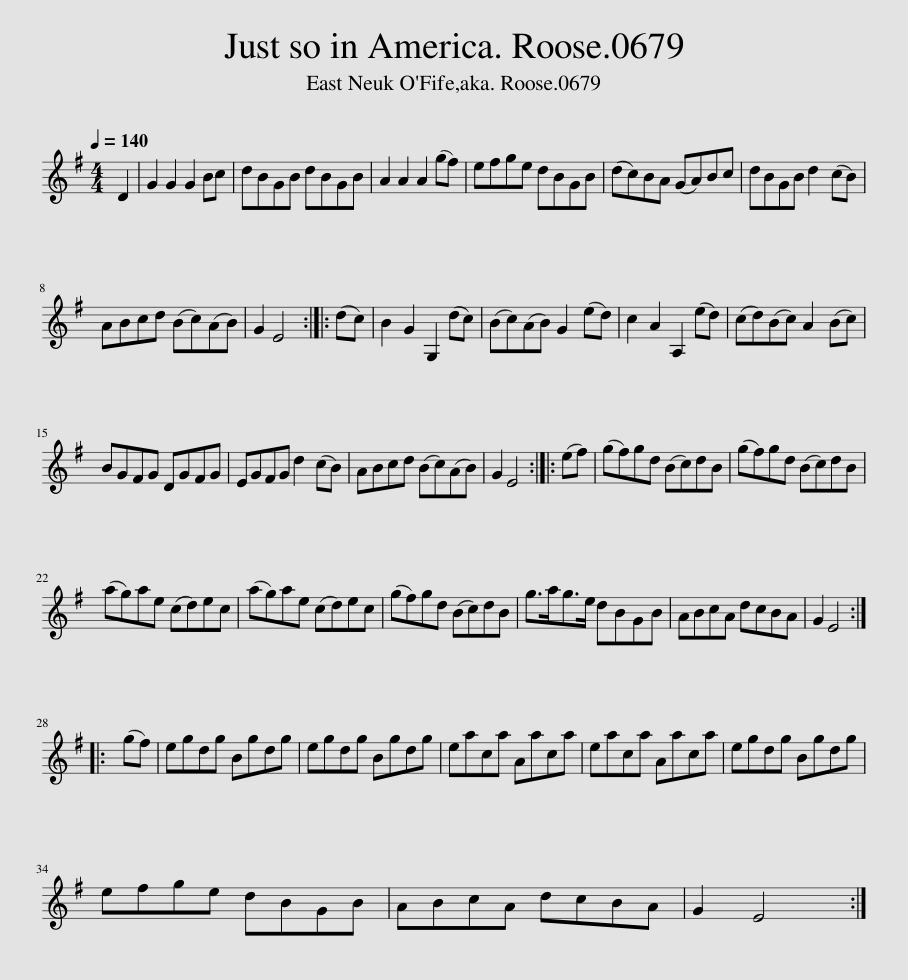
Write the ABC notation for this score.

X:1
L:1/8
Q:1/4=140
M:4/4
I:linebreak $
K:Emin
V:1 treble
V:1
 D2 | G2 G2 G2 Bc | dBGB dBGB | A2 A2 A2 (gf) | efge dBGB | %5
 (dc)BA (GA)Bc | dBGB d2 (cB) |$ ABcd (Bc)(AB) | G2 E4 :: (dc) | %10
 B2 G2 G,2 (dc) | (Bc)(AB) G2 (ed) | c2 A2 A,2 (ed) | (cd)(Bc) A2 (Bc) |$ BGFG DGFG | %15
 EGFG d2 (cB) | ABcd (Bc)(AB) | G2 E4 :: (ef) | (gf)gd (Bc)dB | %20
 (gf)gd (Bc)dB |$ (ag)ae (cd)ec | (ag)ae (cd)ec | (gf)gd (Bc)dB | g>ag>e dBGB | %25
 ABcA dcBA | G2 E4 ::$ (gf) | egdg Bgdg | egdg Bgdg | %30
 eaca Aaca | eaca Aaca | egdg Bgdg |$ efge dBGB | ABcA dcBA | %35
 G2 E4 :| %36
